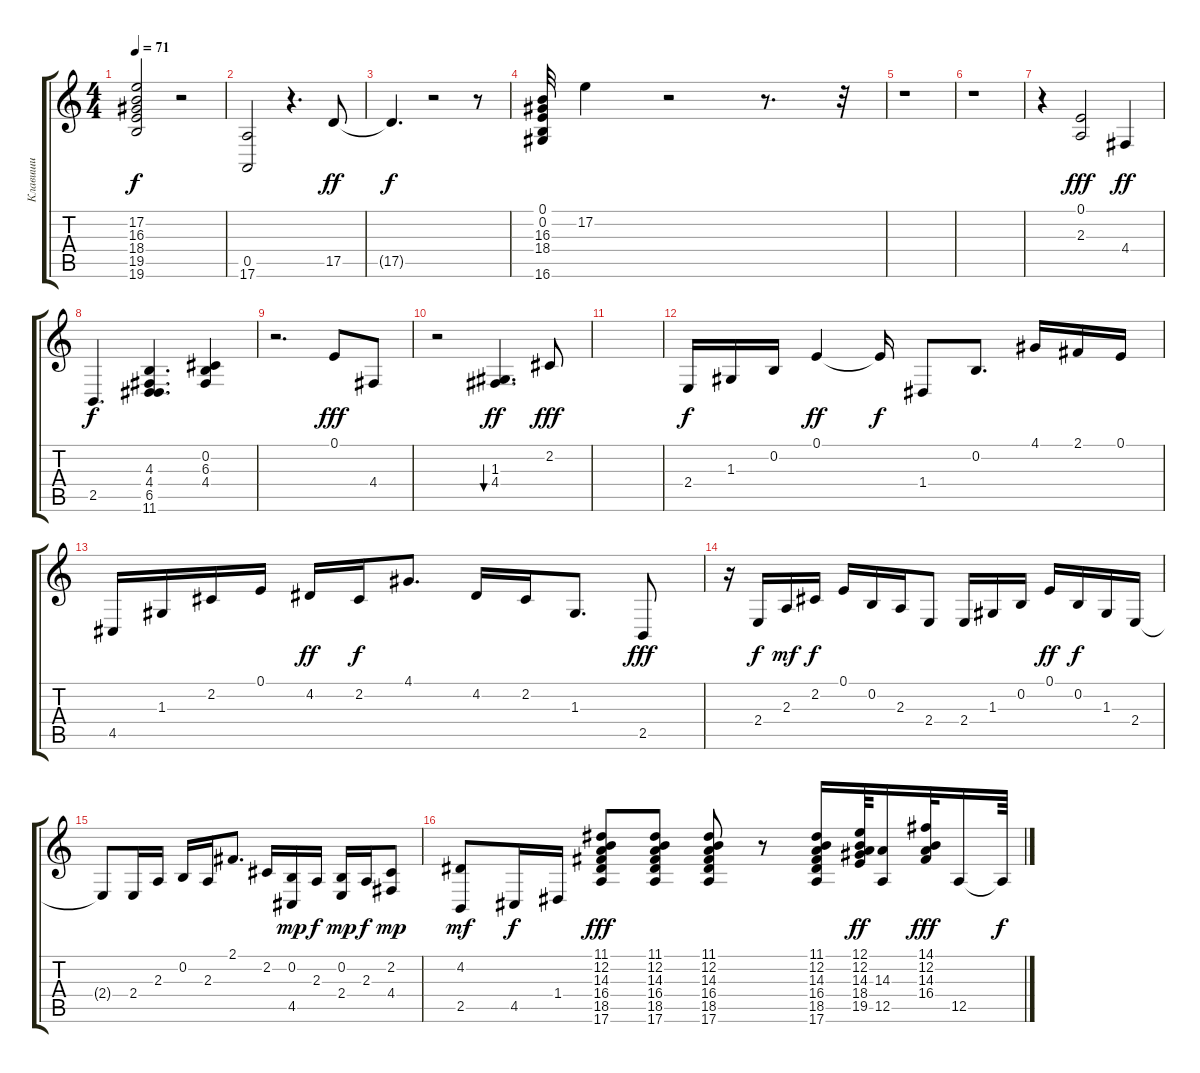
\track ("Клавиши" "Клавиши") {instrument acousticgrandpiano}
\staff {score tabs}
\tuning (E4 B3 G3 D3 A2 E2) {hide}
\ts (4 4)
\tempo 71
\clef g2
\ks c
(17.2 16.3 18.4 19.5 19.6).2{dy f} r.2 |
(0.5 17.6).2 r.4{d} 17.5.8{dy ff} |
17.5{t}.4{d dy f} r.2 r.8 |
(0.1 0.2 16.3 18.4 16.6).32 17.2.4 r.2 r.8{d} r.32 |
r.1 |
r.1 |
r.4 (0.1 2.3).2{dy fff} 4.4.4{dy ff} |
2.5.4{d dy f} (4.3 4.4 6.5 11.6).4{d} (0.2 6.3 4.4).4 |
r.2{d} 0.1.8{dy fff} 4.4.8 |
r.2 (1.3 4.4).4{d bu 60 dy ff} 2.2.8{dy fff} |
|
2.4.16{dy f} 1.3.16 0.2.16 0.1.4{dy ff} 0.1{t}.16{dy f} 1.4.8 0.2.8{d} 4.1.16 2.1.16 0.1.16 |
4.5.16 1.3.16 2.2.16 0.1.16 4.2.16{dy ff} 2.2.16{dy f} 4.1.8{d} 4.2.16 2.2.16 1.3.8{d} 2.5.8{dy fff} |
r.16 2.4.16{dy f} 2.3.16{dy mf} 2.2.16{dy f} 0.1.16 0.2.16 2.3.16 2.4.8 2.4.16 1.3.16 0.2.16 0.1.16{dy ff} 0.2.16{dy f} 1.3.16 2.4.16 |
2.4{t}.8 2.4.16 2.3.16 0.2.16 2.3.16 2.1.8{d} 2.2.16 (0.2 4.5).16{dy mp} 2.3.16{dy f} (0.2 2.4).16{dy mp} 2.3.16{dy f} (2.2 4.4).8{dy mp} |
(4.2 2.5).8{dy mf} 4.5.16{dy f} 1.4.16 (11.1 12.2 14.3 16.4 18.5 17.6).8{dy fff} (11.1 12.2 14.3 16.4 18.5 17.6).8 (11.1 12.2 14.3 16.4 18.5 17.6).8 r.8 (11.1 12.2 14.3 16.4 18.5 17.6).16 (12.1 12.2 14.3 18.4 19.5).64{dy ff} (14.3 12.5).16 (14.1 12.2 14.3 16.4).32{dy fff} 12.5.16 12.5{t}.64{dy f}
